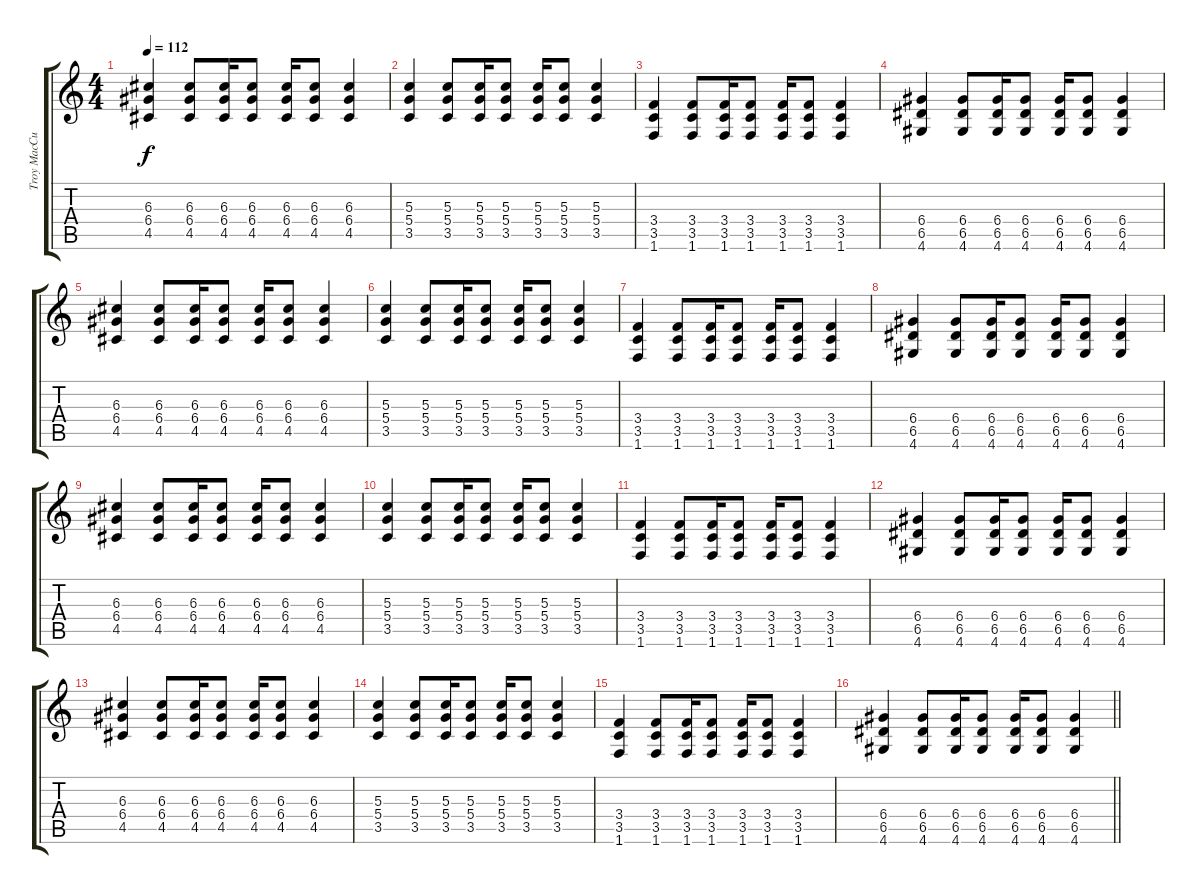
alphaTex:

\track ("Troy MacCubbin" "Troy MacCu") {instrument distortionguitar}
\staff {score tabs}
\tuning (E4 B3 G3 D3 A2 E2) {hide}
\ts (4 4)
\tempo 112
\clef g2
\ks c
(6.3 6.4 4.5).4{dy f} (6.3 6.4 4.5).8 (6.3 6.4 4.5).16 (6.3 6.4 4.5).8 (6.3 6.4 4.5).16 (6.3 6.4 4.5).8 (6.3 6.4 4.5).4 |
(5.3 5.4 3.5).4 (5.3 5.4 3.5).8 (5.3 5.4 3.5).16 (5.3 5.4 3.5).8 (5.3 5.4 3.5).16 (5.3 5.4 3.5).8 (5.3 5.4 3.5).4 |
(3.4 3.5 1.6).4 (3.4 3.5 1.6).8 (3.4 3.5 1.6).16 (3.4 3.5 1.6).8 (3.4 3.5 1.6).16 (3.4 3.5 1.6).8 (3.4 3.5 1.6).4 |
(6.4 6.5 4.6).4 (6.4 6.5 4.6).8 (6.4 6.5 4.6).16 (6.4 6.5 4.6).8 (6.4 6.5 4.6).16 (6.4 6.5 4.6).8 (6.4 6.5 4.6).4 |
(6.3 6.4 4.5).4 (6.3 6.4 4.5).8 (6.3 6.4 4.5).16 (6.3 6.4 4.5).8 (6.3 6.4 4.5).16 (6.3 6.4 4.5).8 (6.3 6.4 4.5).4 |
(5.3 5.4 3.5).4 (5.3 5.4 3.5).8 (5.3 5.4 3.5).16 (5.3 5.4 3.5).8 (5.3 5.4 3.5).16 (5.3 5.4 3.5).8 (5.3 5.4 3.5).4 |
(3.4 3.5 1.6).4 (3.4 3.5 1.6).8 (3.4 3.5 1.6).16 (3.4 3.5 1.6).8 (3.4 3.5 1.6).16 (3.4 3.5 1.6).8 (3.4 3.5 1.6).4 |
(6.4 6.5 4.6).4 (6.4 6.5 4.6).8 (6.4 6.5 4.6).16 (6.4 6.5 4.6).8 (6.4 6.5 4.6).16 (6.4 6.5 4.6).8 (6.4 6.5 4.6).4 |
(6.3 6.4 4.5).4 (6.3 6.4 4.5).8 (6.3 6.4 4.5).16 (6.3 6.4 4.5).8 (6.3 6.4 4.5).16 (6.3 6.4 4.5).8 (6.3 6.4 4.5).4 |
(5.3 5.4 3.5).4 (5.3 5.4 3.5).8 (5.3 5.4 3.5).16 (5.3 5.4 3.5).8 (5.3 5.4 3.5).16 (5.3 5.4 3.5).8 (5.3 5.4 3.5).4 |
(3.4 3.5 1.6).4 (3.4 3.5 1.6).8 (3.4 3.5 1.6).16 (3.4 3.5 1.6).8 (3.4 3.5 1.6).16 (3.4 3.5 1.6).8 (3.4 3.5 1.6).4 |
(6.4 6.5 4.6).4 (6.4 6.5 4.6).8 (6.4 6.5 4.6).16 (6.4 6.5 4.6).8 (6.4 6.5 4.6).16 (6.4 6.5 4.6).8 (6.4 6.5 4.6).4 |
(6.3 6.4 4.5).4 (6.3 6.4 4.5).8 (6.3 6.4 4.5).16 (6.3 6.4 4.5).8 (6.3 6.4 4.5).16 (6.3 6.4 4.5).8 (6.3 6.4 4.5).4 |
(5.3 5.4 3.5).4 (5.3 5.4 3.5).8 (5.3 5.4 3.5).16 (5.3 5.4 3.5).8 (5.3 5.4 3.5).16 (5.3 5.4 3.5).8 (5.3 5.4 3.5).4 |
(3.4 3.5 1.6).4 (3.4 3.5 1.6).8 (3.4 3.5 1.6).16 (3.4 3.5 1.6).8 (3.4 3.5 1.6).16 (3.4 3.5 1.6).8 (3.4 3.5 1.6).4 |
\barLineRight lightlight
(6.4 6.5 4.6).4 (6.4 6.5 4.6).8 (6.4 6.5 4.6).16 (6.4 6.5 4.6).8 (6.4 6.5 4.6).16 (6.4 6.5 4.6).8 (6.4 6.5 4.6).4
